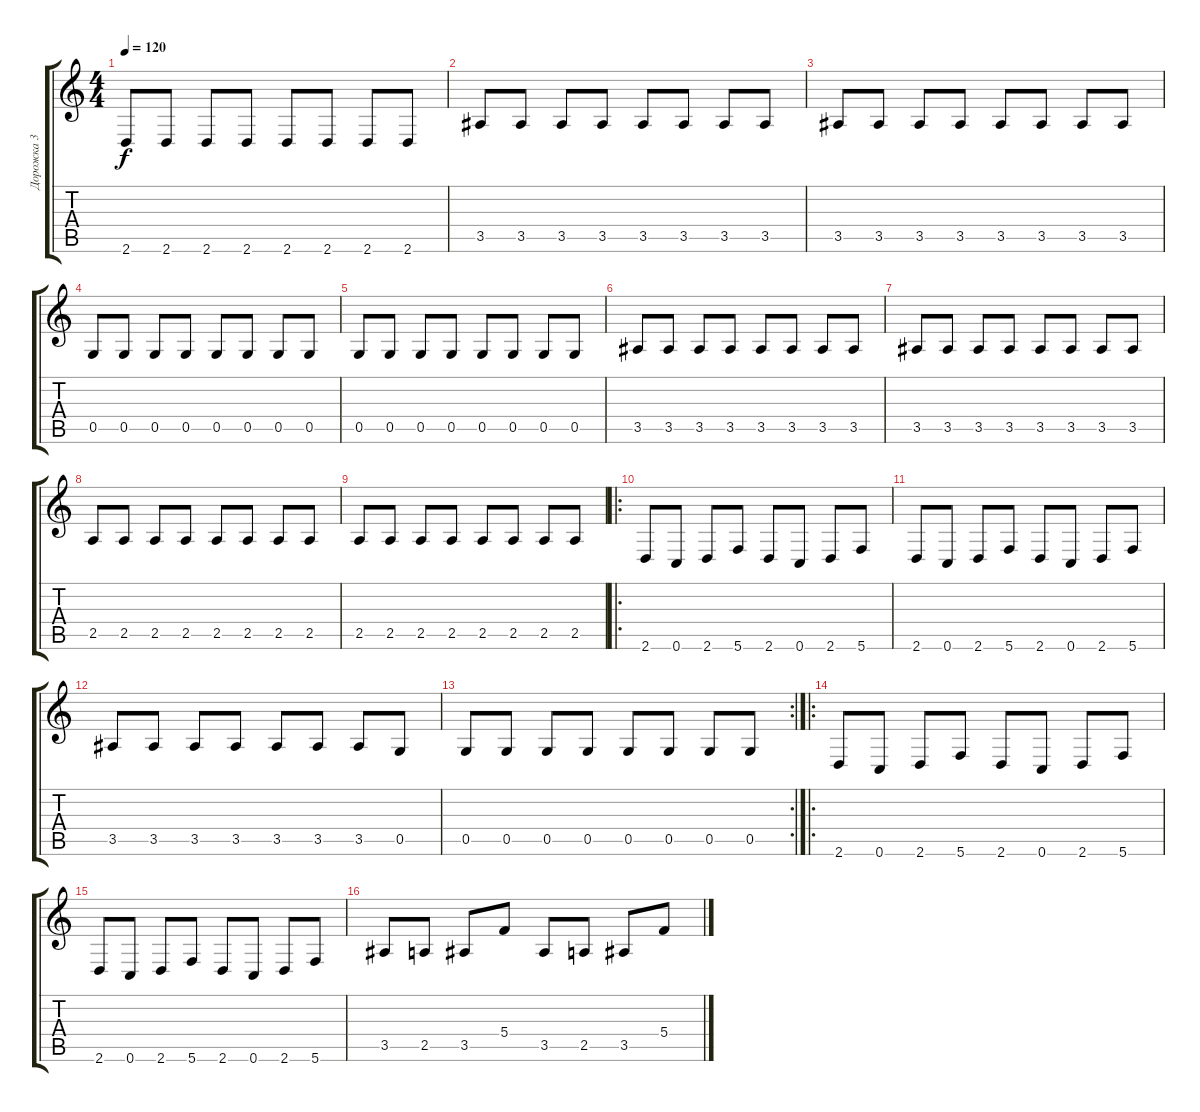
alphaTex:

\track ("Дорожка 3" "Дорожка 3") {instrument electricbasspick}
\staff {score tabs}
\tuning (D4 A3 F3 C3 G2 C2) {hide}
\ts (4 4)
\tempo 120
\clef g2
\ks c
2.6.8{dy f} 2.6.8 2.6.8 2.6.8 2.6.8 2.6.8 2.6.8 2.6.8 |
3.5.8 3.5.8 3.5.8 3.5.8 3.5.8 3.5.8 3.5.8 3.5.8 |
3.5.8 3.5.8 3.5.8 3.5.8 3.5.8 3.5.8 3.5.8 3.5.8 |
0.5.8 0.5.8 0.5.8 0.5.8 0.5.8 0.5.8 0.5.8 0.5.8 |
0.5.8 0.5.8 0.5.8 0.5.8 0.5.8 0.5.8 0.5.8 0.5.8 |
3.5.8 3.5.8 3.5.8 3.5.8 3.5.8 3.5.8 3.5.8 3.5.8 |
3.5.8 3.5.8 3.5.8 3.5.8 3.5.8 3.5.8 3.5.8 3.5.8 |
2.5.8 2.5.8 2.5.8 2.5.8 2.5.8 2.5.8 2.5.8 2.5.8 |
2.5.8 2.5.8 2.5.8 2.5.8 2.5.8 2.5.8 2.5.8 2.5.8 |
\ro
2.6.8 0.6.8 2.6.8 5.6.8 2.6.8 0.6.8 2.6.8 5.6.8 |
2.6.8 0.6.8 2.6.8 5.6.8 2.6.8 0.6.8 2.6.8 5.6.8 |
3.5.8 3.5.8 3.5.8 3.5.8 3.5.8 3.5.8 3.5.8 0.5.8 |
\rc 2
0.5.8 0.5.8 0.5.8 0.5.8 0.5.8 0.5.8 0.5.8 0.5.8 |
\ro
2.6.8 0.6.8 2.6.8 5.6.8 2.6.8 0.6.8 2.6.8 5.6.8 |
2.6.8 0.6.8 2.6.8 5.6.8 2.6.8 0.6.8 2.6.8 5.6.8 |
3.5.8 2.5.8 3.5.8 5.4.8 3.5.8 2.5.8 3.5.8 5.4.8
